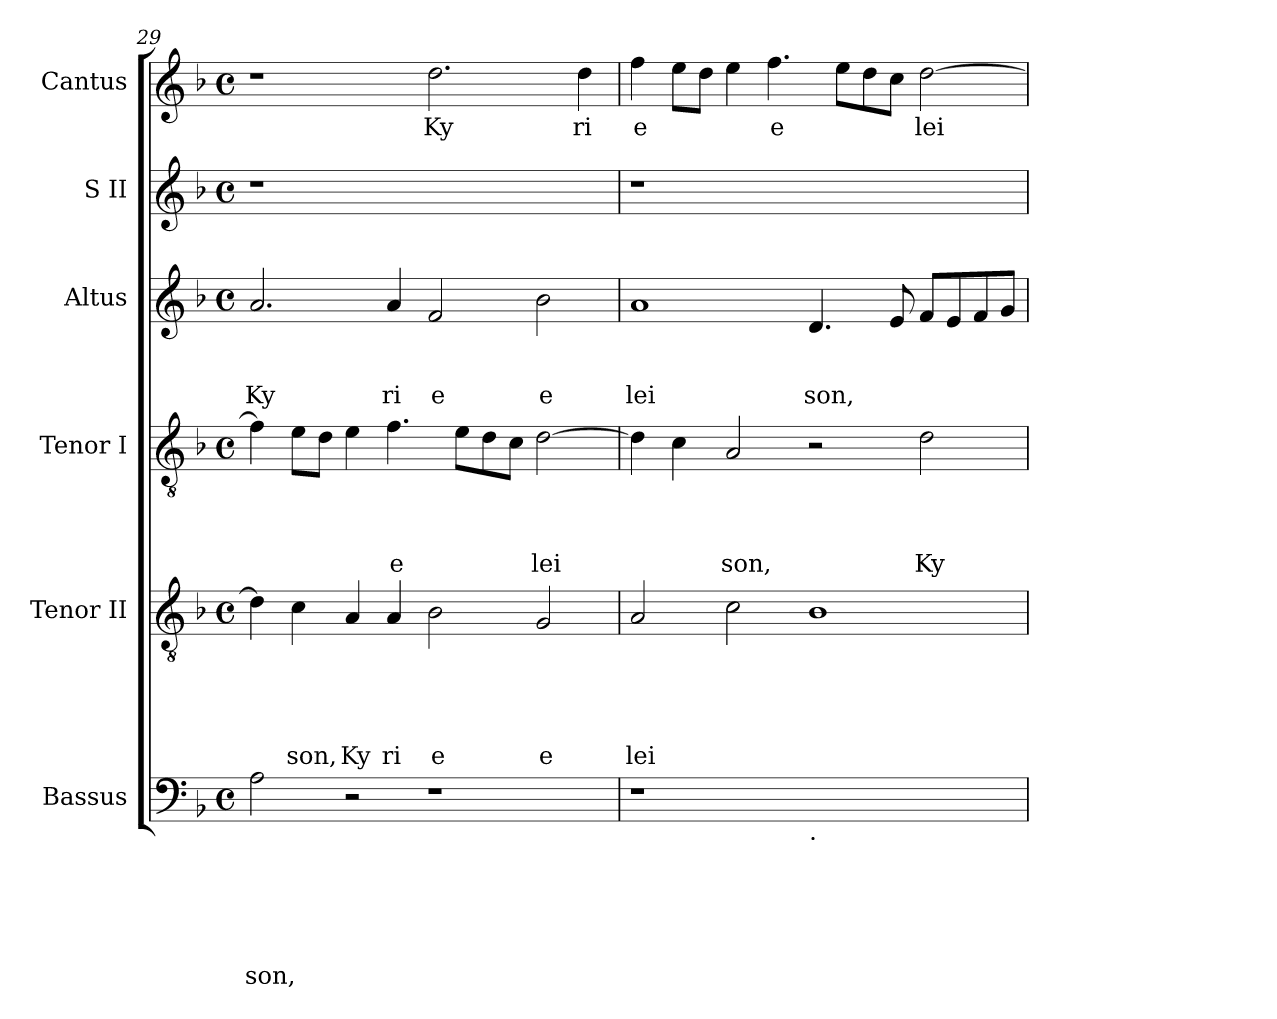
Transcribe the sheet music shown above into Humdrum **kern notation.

**kern	**text	**text	**text	**text	**text	**text	**kern	**text	**text	**text	**text	**text	**kern	**text	**text	**text	**text	**kern	**text	**text	**text	**kern	**kern	**text
*part6	*part6	*part6	*part6	*part6	*part6	*part6	*part5	*part5	*part5	*part5	*part5	*part5	*part4	*part4	*part4	*part4	*part4	*part3	*part3	*part3	*part3	*part2	*part1	*part1
*staff6	*staff6	*staff6	*staff6	*staff6	*staff6	*staff6	*staff5	*staff5	*staff5	*staff5	*staff5	*staff5	*staff4	*staff4	*staff4	*staff4	*staff4	*staff3	*staff3	*staff3	*staff3	*staff2	*staff1	*staff1
*I"Bassus	*	*	*	*	*	*	*I"Tenor II	*	*	*	*	*	*I"Tenor I	*	*	*	*	*I"Altus	*	*	*	*I"S II	*I"Cantus	*
*I'B	*	*	*	*	*	*	*I'T II	*	*	*	*	*	*I'T I	*	*	*	*	*I'A	*	*	*	*	*	*
*clefF4	*	*	*	*	*	*	*clefGv2	*	*	*	*	*	*clefGv2	*	*	*	*	*clefG2	*	*	*	*clefG2	*clefG2	*
*k[b-]	*	*	*	*	*	*	*k[b-]	*	*	*	*	*	*k[b-]	*	*	*	*	*k[b-]	*	*	*	*k[b-]	*k[b-]	*
*F:	*	*	*	*	*	*	*F:	*	*	*	*	*	*F:	*	*	*	*	*F:	*	*	*	*F:	*F:	*
*M4/4	*	*	*	*	*	*	*M4/4	*	*	*	*	*	*M4/4	*	*	*	*	*M4/4	*	*	*	*M4/4	*M4/4	*
*met(c)	*	*	*	*	*	*	*met(c)	*	*	*	*	*	*met(c)	*	*	*	*	*met(c)	*	*	*	*met(c)	*met(c)	*
=29	=29	=29	=29	=29	=29	=29	=29	=29	=29	=29	=29	=29	=29	=29	=29	=29	=29	=29	=29	=29	=29	=29	=29	=29
!	!	!	!	!	!	!LO:LY:b	!	!	!	!	!	!	!	!	!	!	!	!	!	!	!LO:LY:b	!	!	!
2A\	.	.	.	.	.	son,	4d\]	.	.	.	.	.	4f\]	.	.	.	.	2.a/	.	.	Ky	1r	1r	.
!	!	!	!	!	!	!	!	!	!	!	!	!LO:LY:b	!	!	!	!	!	!	!	!	!	!	!	!
.	.	.	.	.	.	.	4c\	.	.	.	.	son,	8e\L	.	.	.	.	.	.	.	.	.	.	.
.	.	.	.	.	.	.	.	.	.	.	.	.	8d\J	.	.	.	.	.	.	.	.	.	.	.
!	!	!	!	!	!	!	!	!	!	!	!	!LO:LY:b	!	!	!	!	!	!	!	!	!	!	!	!
2r	.	.	.	.	.	.	4A/	.	.	.	.	Ky	4e\	.	.	.	.	.	.	.	.	.	.	.
!	!	!	!	!	!	!	!	!	!	!	!	!LO:LY:b	!	!	!	!	!LO:LY:b	!	!	!	!LO:LY:b	!	!	!
.	.	.	.	.	.	.	4A/	.	.	.	.	ri	4.f\	.	.	.	e	4a/	.	.	ri	.	.	.
!	!	!	!	!	!	!	!	!	!	!	!	!LO:LY:b	!	!	!	!	!	!	!	!	!LO:LY:b	!	!	!LO:LY:b
1r	.	.	.	.	.	.	2B-\	.	.	.	.	e	.	.	.	.	.	2f/	.	.	e	1ryy	2.dd\	Ky
.	.	.	.	.	.	.	.	.	.	.	.	.	8e\L	.	.	.	.	.	.	.	.	.	.	.
.	.	.	.	.	.	.	.	.	.	.	.	.	8d\	.	.	.	.	.	.	.	.	.	.	.
.	.	.	.	.	.	.	.	.	.	.	.	.	8c\J	.	.	.	.	.	.	.	.	.	.	.
!	!	!	!	!	!	!	!	!	!	!	!	!LO:LY:b	!	!	!	!	!LO:LY:b	!	!	!	!LO:LY:b	!	!	!
.	.	.	.	.	.	.	2G/	.	.	.	.	e	[<2d\	.	.	.	lei	2b-\	.	.	e	.	.	.
!	!	!	!	!	!	!	!	!	!	!	!	!	!	!	!	!	!	!	!	!	!	!	!	!LO:LY:b
.	.	.	.	.	.	.	.	.	.	.	.	.	.	.	.	.	.	.	.	.	.	.	4dd\	ri
!!LO:LB:g=z
=30	=30	=30	=30	=30	=30	=30	=30	=30	=30	=30	=30	=30	=30	=30	=30	=30	=30	=30	=30	=30	=30	=30	=30	=30
!	!	!	!	!	!	!	!	!	!	!	!	!LO:LY:b	!	!	!	!	!	!	!	!	!LO:LY:b	!	!	!LO:LY:b
1r	.	.	.	.	.	.	2A/	.	.	.	.	lei	4d\]	.	.	.	.	1a	.	.	lei	1r	4ff\	e
.	.	.	.	.	.	.	.	.	.	.	.	.	4c\	.	.	.	.	.	.	.	.	.	8ee\L	.
.	.	.	.	.	.	.	.	.	.	.	.	.	.	.	.	.	.	.	.	.	.	.	8dd\J	.
!	!	!	!	!	!	!	!	!	!	!	!	!	!	!	!	!	!LO:LY:b	!	!	!	!	!	!	!
.	.	.	.	.	.	.	2c\	.	.	.	.	.	2A/	.	.	.	son,	.	.	.	.	.	4ee\	.
!	!	!	!	!	!	!	!	!	!	!	!	!	!	!	!	!	!	!	!	!	!	!	!	!LO:LY:b
.	.	.	.	.	.	.	.	.	.	.	.	.	.	.	.	.	.	.	.	.	.	.	4.ff\	e
!LO:TX:b:t=.	!	!	!	!	!	!	!	!	!	!	!	!	!	!	!	!	!	!	!	!	!	!	!	!
!	!	!	!	!	!	!	!	!	!	!	!	!	!	!	!	!	!	!	!	!	!LO:LY:b	!	!	!
1ryy	.	.	.	.	.	.	1B-	.	.	.	.	.	2r	.	.	.	.	4.d/	.	.	son,	1ryy	.	.
.	.	.	.	.	.	.	.	.	.	.	.	.	.	.	.	.	.	.	.	.	.	.	8ee\L	.
.	.	.	.	.	.	.	.	.	.	.	.	.	.	.	.	.	.	.	.	.	.	.	8dd\	.
.	.	.	.	.	.	.	.	.	.	.	.	.	.	.	.	.	.	8e/	.	.	.	.	8cc\J	.
!	!	!	!	!	!	!	!	!	!	!	!	!	!	!	!	!	!LO:LY:b	!	!	!	!	!	!	!LO:LY:b
.	.	.	.	.	.	.	.	.	.	.	.	.	2d\	.	.	.	Ky-	8f/L	.	.	.	.	[>2dd\	lei
.	.	.	.	.	.	.	.	.	.	.	.	.	.	.	.	.	.	8e/	.	.	.	.	.	.
.	.	.	.	.	.	.	.	.	.	.	.	.	.	.	.	.	.	8f/	.	.	.	.	.	.
.	.	.	.	.	.	.	.	.	.	.	.	.	.	.	.	.	.	8g/J	.	.	.	.	.	.
=	=	=	=	=	=	=	=	=	=	=	=	=	=	=	=	=	=	=	=	=	=	=	=	=
*-	*-	*-	*-	*-	*-	*-	*-	*-	*-	*-	*-	*-	*-	*-	*-	*-	*-	*-	*-	*-	*-	*-	*-	*-
